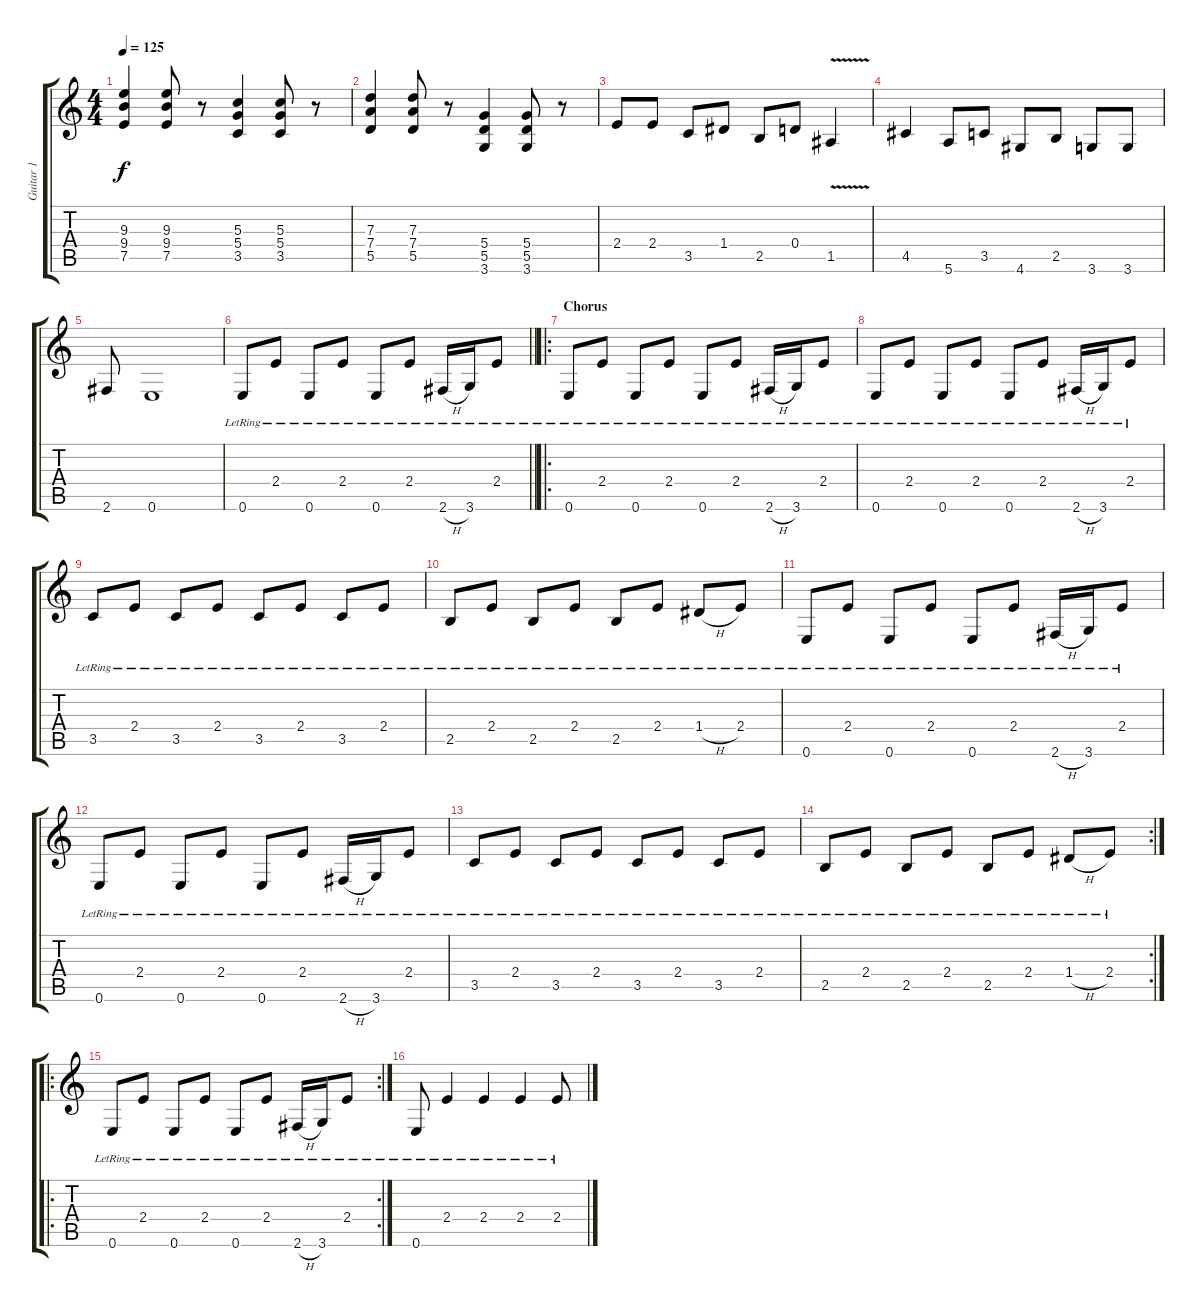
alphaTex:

\track ("Guitar 1" "Guitar 1") {instrument acousticguitarnylon}
\staff {score tabs}
\tuning (E4 B3 G3 D3 A2 E2) {hide}
\ts (4 4)
\tempo 125
\clef g2
\ks c
(9.3 9.4 7.5).4{dy f} (9.3 9.4 7.5).8 r.8 (5.3 5.4 3.5).4 (5.3 5.4 3.5).8 r.8 |
(7.3 7.4 5.5).4 (7.3 7.4 5.5).8 r.8 (5.4 5.5 3.6).4 (5.4 5.5 3.6).8 r.8 |
2.4.8 2.4.8 3.5.8 1.4.8 2.5.8 0.4.8 1.5{v}.4 |
4.5.4 5.6.8 3.5.8 4.6.8 2.5.8 3.6.8 3.6.8 |
2.6.8 0.6.1 |
\barLineRight lightlight
0.6{lr}.8{instrument acousticguitarnylon} 2.4{lr}.8 0.6{lr}.8 2.4{lr}.8 0.6{lr}.8 2.4{lr}.8 2.6{h lr}.16 3.6{lr}.16 2.4{lr}.8 |
\ro
\section ("" "Chorus")
0.6{lr}.8 2.4{lr}.8 0.6{lr}.8 2.4{lr}.8 0.6{lr}.8 2.4{lr}.8 2.6{h lr}.16 3.6{lr}.16 2.4{lr}.8 |
0.6{lr}.8 2.4{lr}.8 0.6{lr}.8 2.4{lr}.8 0.6{lr}.8 2.4{lr}.8 2.6{h lr}.16 3.6{lr}.16 2.4{lr}.8 |
3.5{lr}.8 2.4{lr}.8 3.5{lr}.8 2.4{lr}.8 3.5{lr}.8 2.4{lr}.8 3.5{lr}.8 2.4{lr}.8 |
2.5{lr}.8 2.4{lr}.8 2.5{lr}.8 2.4{lr}.8 2.5{lr}.8 2.4{lr}.8 1.4{h lr}.8 2.4{lr}.8 |
0.6{lr}.8 2.4{lr}.8 0.6{lr}.8 2.4{lr}.8 0.6{lr}.8 2.4{lr}.8 2.6{h lr}.16 3.6{lr}.16 2.4{lr}.8 |
0.6{lr}.8 2.4{lr}.8 0.6{lr}.8 2.4{lr}.8 0.6{lr}.8 2.4{lr}.8 2.6{h lr}.16 3.6{lr}.16 2.4{lr}.8 |
3.5{lr}.8 2.4{lr}.8 3.5{lr}.8 2.4{lr}.8 3.5{lr}.8 2.4{lr}.8 3.5{lr}.8 2.4{lr}.8 |
\rc 2
2.5{lr}.8 2.4{lr}.8 2.5{lr}.8 2.4{lr}.8 2.5{lr}.8 2.4{lr}.8 1.4{h lr}.8 2.4{lr}.8 |
\ro
\rc 2
0.6{lr}.8 2.4{lr}.8 0.6{lr}.8 2.4{lr}.8 0.6{lr}.8 2.4{lr}.8 2.6{h lr}.16 3.6{lr}.16 2.4{lr}.8 |
0.6{lr}.8 2.4{lr}.4 2.4{lr}.4 2.4{lr}.4 2.4{lr}.8
